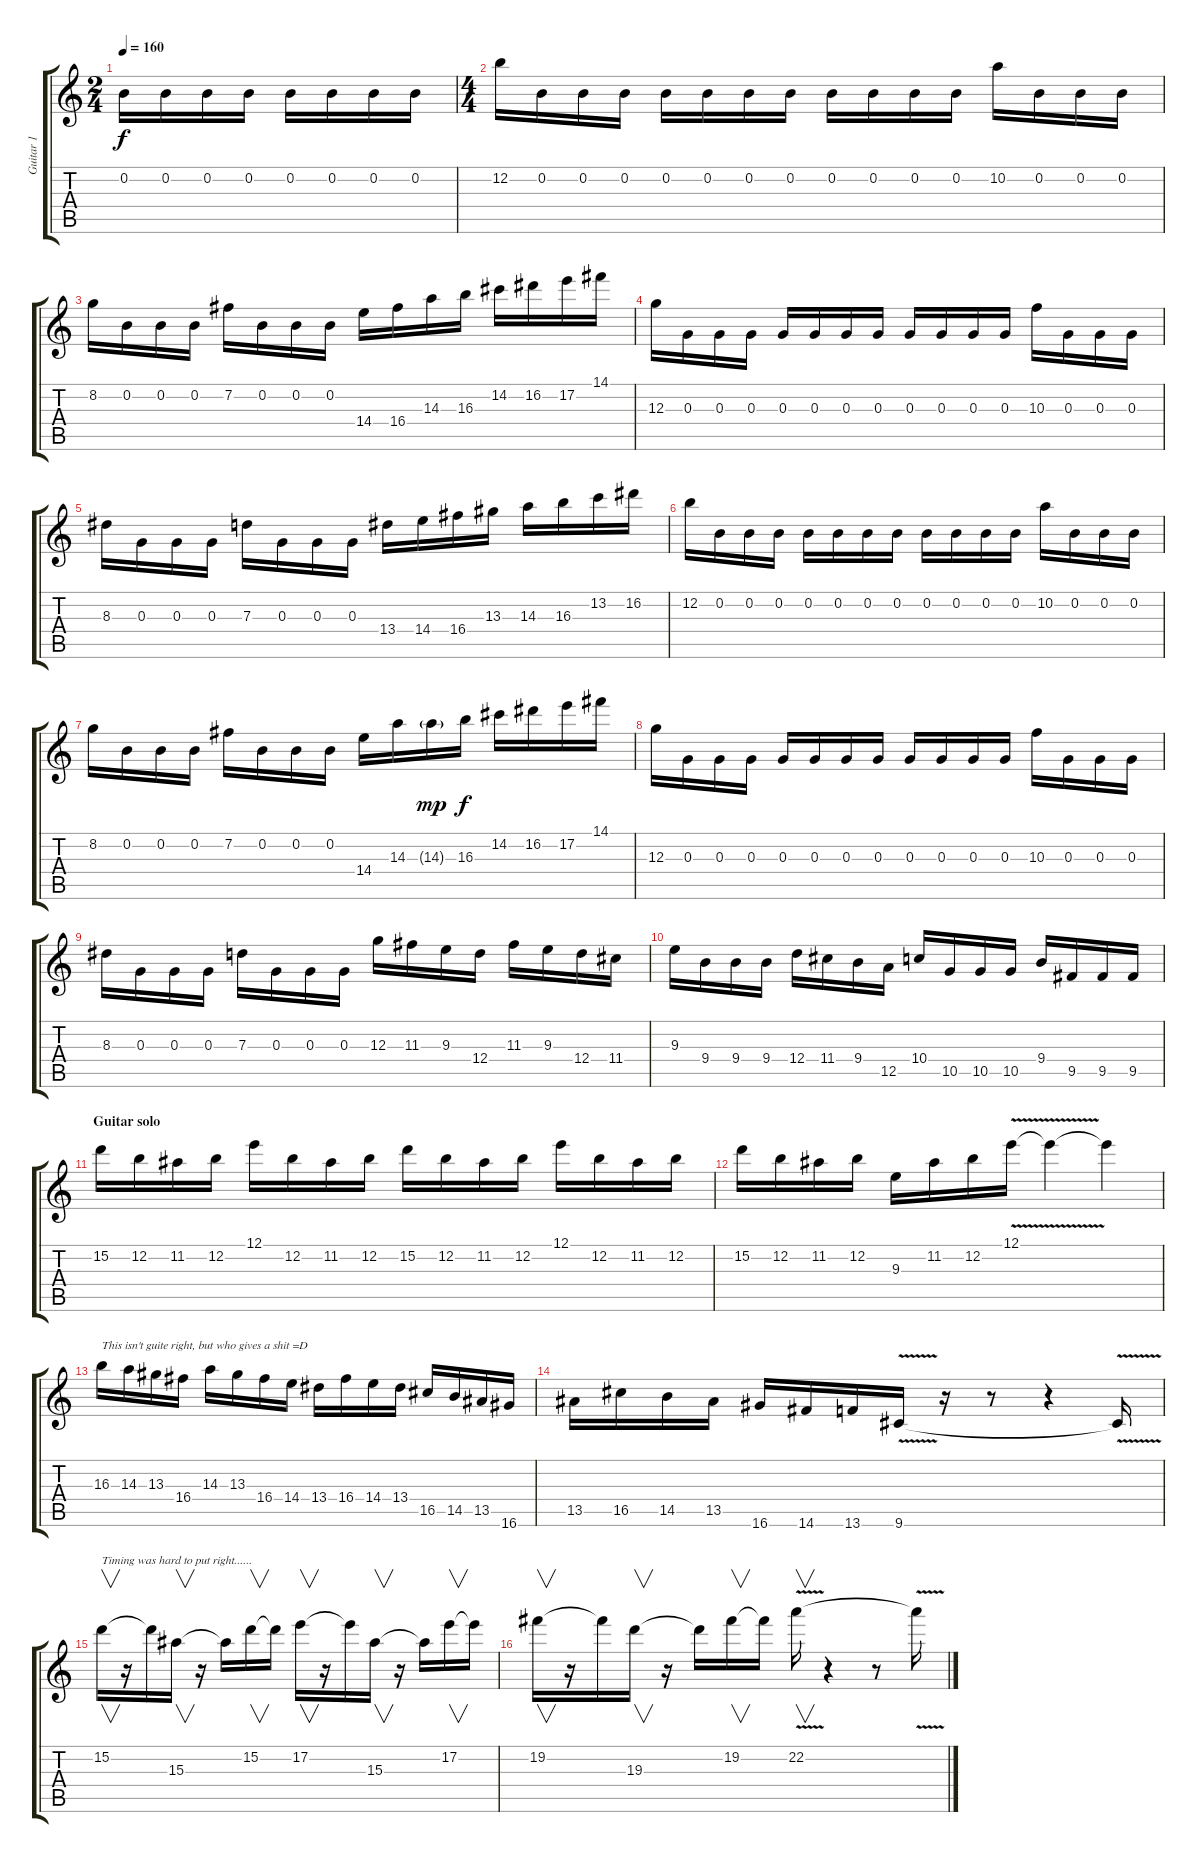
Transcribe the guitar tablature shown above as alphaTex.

\track ("Guitar 1" "Guitar 1") {instrument distortionguitar}
\staff {score tabs}
\tuning (E4 B3 G3 D3 A2 E2) {hide}
\ts (2 4)
\tempo 160
\clef g2
\ks c
0.2.16{dy f} 0.2.16 0.2.16 0.2.16 0.2.16 0.2.16 0.2.16 0.2.16 |
\ts (4 4)
12.2.16 0.2.16 0.2.16 0.2.16 0.2.16 0.2.16 0.2.16 0.2.16 0.2.16 0.2.16 0.2.16 0.2.16 10.2.16 0.2.16 0.2.16 0.2.16 |
8.2.16 0.2.16 0.2.16 0.2.16 7.2.16 0.2.16 0.2.16 0.2.16 14.4.16 16.4.16 14.3.16 16.3.16 14.2.16 16.2.16 17.2.16 14.1.16 |
12.3.16 0.3.16 0.3.16 0.3.16 0.3.16 0.3.16 0.3.16 0.3.16 0.3.16 0.3.16 0.3.16 0.3.16 10.3.16 0.3.16 0.3.16 0.3.16 |
8.3.16 0.3.16 0.3.16 0.3.16 7.3.16 0.3.16 0.3.16 0.3.16 13.4.16 14.4.16 16.4.16 13.3.16 14.3.16 16.3.16 13.2.16 16.2.16 |
12.2.16 0.2.16 0.2.16 0.2.16 0.2.16 0.2.16 0.2.16 0.2.16 0.2.16 0.2.16 0.2.16 0.2.16 10.2.16 0.2.16 0.2.16 0.2.16 |
8.2.16 0.2.16 0.2.16 0.2.16 7.2.16 0.2.16 0.2.16 0.2.16 14.4.16 14.3.16 14.3{g}.16{dy mp} 16.3.16{dy f} 14.2.16 16.2.16 17.2.16 14.1.16 |
12.3.16 0.3.16 0.3.16 0.3.16 0.3.16 0.3.16 0.3.16 0.3.16 0.3.16 0.3.16 0.3.16 0.3.16 10.3.16 0.3.16 0.3.16 0.3.16 |
8.3.16 0.3.16 0.3.16 0.3.16 7.3.16 0.3.16 0.3.16 0.3.16 12.3.16 11.3.16 9.3.16 12.4.16 11.3.16 9.3.16 12.4.16 11.4.16 |
9.3.16 9.4.16 9.4.16 9.4.16 12.4.16 11.4.16 9.4.16 12.5.16 10.4.16 10.5.16 10.5.16 10.5.16 9.4.16 9.5.16 9.5.16 9.5.16 |
\section ("" "Guitar solo")
15.2.16 12.2.16 11.2.16 12.2.16 12.1.16 12.2.16 11.2.16 12.2.16 15.2.16 12.2.16 11.2.16 12.2.16 12.1.16 12.2.16 11.2.16 12.2.16 |
15.2.16 12.2.16 11.2.16 12.2.16 9.3.16 11.2.16 12.2.16 12.1{v}.16 12.1{t}.4 12.1{t}.4 |
16.3.16{txt "This isn't guite right, but who gives a shit =D"} 14.3.16 13.3.16 16.4.16 14.3.16 13.3.16 16.4.16 14.4.16 13.4.16 16.4.16 14.4.16 13.4.16 16.5.16 14.5.16 13.5.16 16.6.16 |
13.5.16 16.5.16 14.5.16 13.5.16 16.6.16 14.6.16 13.6.16 9.6{v}.16 r.16 r.8 r.4 9.6{t}.16 |
15.2.16{v txt "Timing was hard to put right......"} r.16 15.2{t}.16 15.3.16{v} r.16 15.3{t}.16 15.2.16{v} 15.2{t}.16 17.2.16{v} r.16 17.2{t}.16 15.3.16{v} r.16 15.3{t}.16 17.2.16{v} 17.2{t}.16 |
19.2.16{v} r.16 19.2{t}.16 19.3.16{v} r.16 19.3{t}.16 19.2.16{v} 19.2{t}.16 22.2{v}.16{v} r.4 r.8 22.2{t}.16
